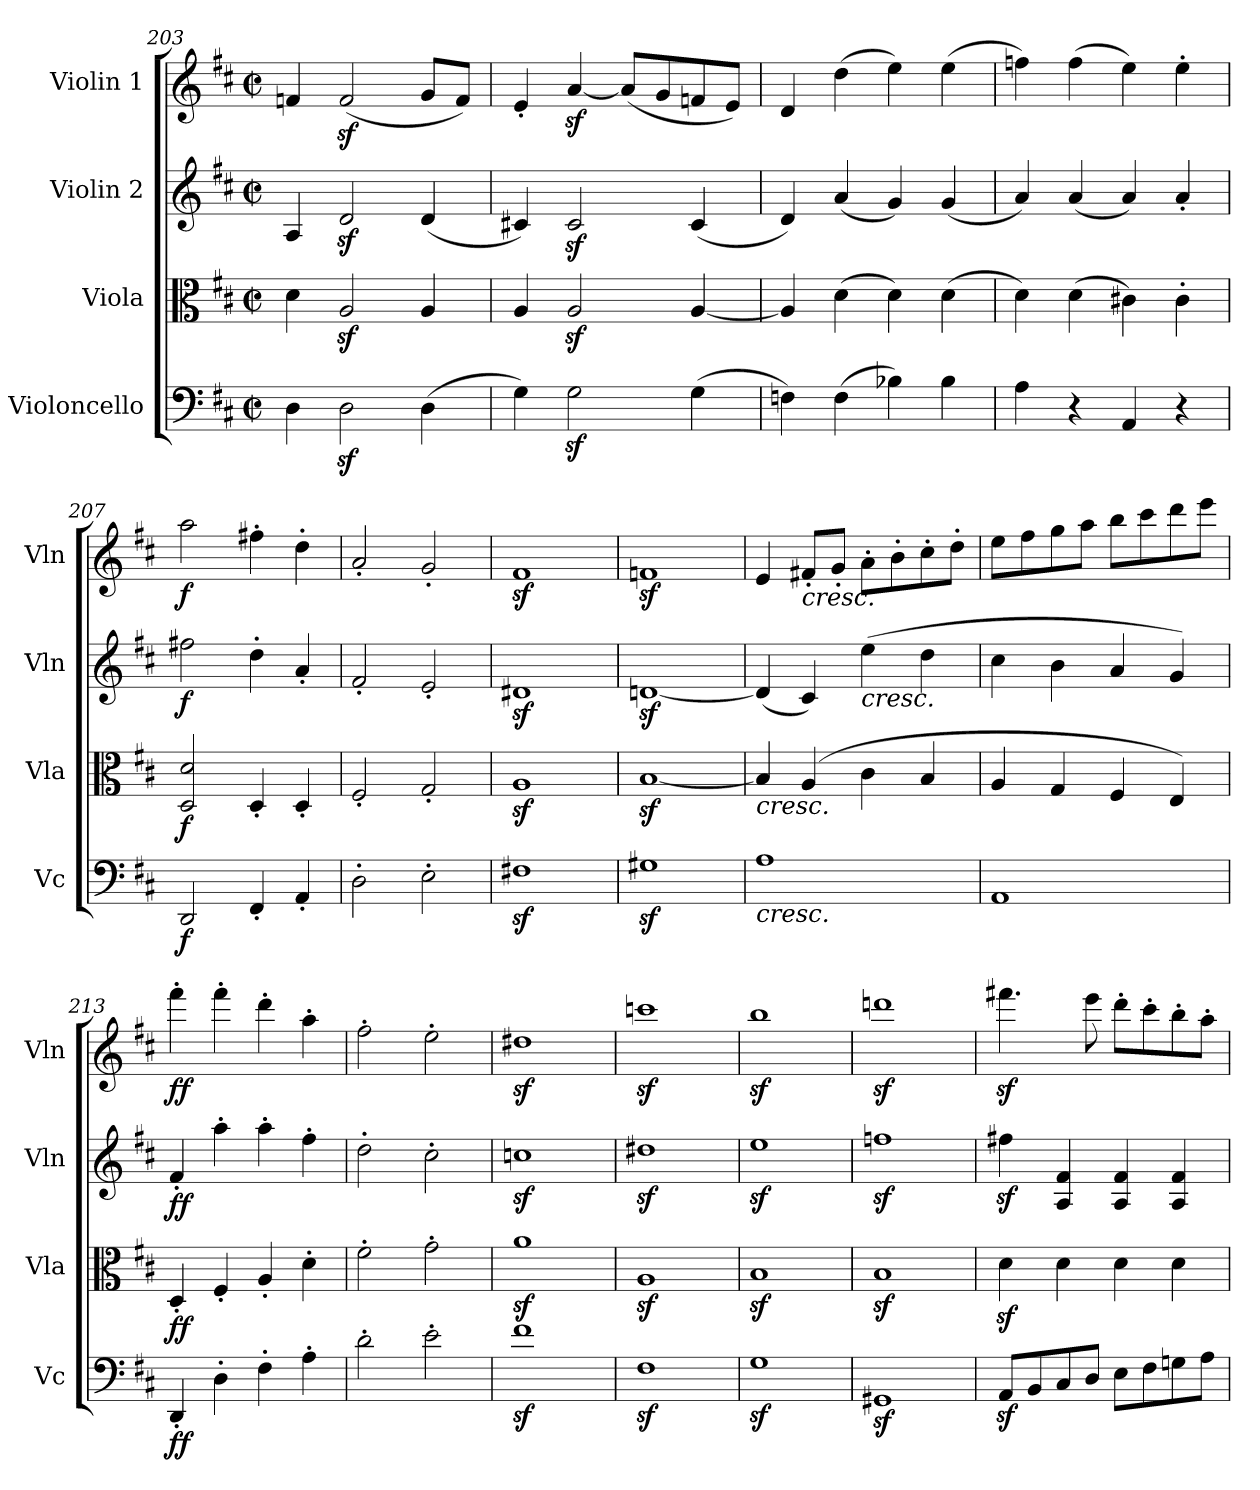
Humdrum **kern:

**kern	**dynam	**kern	**dynam	**kern	**dynam	**kern	**dynam
*part4	*part4	*part3	*part3	*part2	*part2	*part1	*part1
*staff4	*staff4	*staff3	*staff3	*staff2	*staff2	*staff1	*staff1
*I"Violoncello	*	*I"Viola	*	*I"Violin 2	*	*I"Violin 1	*
*I'Vc	*	*I'Vla	*	*I'Vln	*	*I'Vln	*
!!LO:LB:g=z
*clefF4	*	*clefC3	*	*clefG2	*	*clefG2	*
*k[f#c#]	*	*k[f#c#]	*	*k[f#c#]	*	*k[f#c#]	*
*M2/2	*	*M2/2	*	*M2/2	*	*M2/2	*
*met(c|)	*	*met(c|)	*	*met(c|)	*	*met(c|)	*
=203	=203	=203	=203	=203	=203	=203	=203
4D\	.	4d\	.	4A/	.	4fn/	.
2Dz<\	.	2Az</	.	2dz</	.	(2fz</	.
(4D\	.	4A/	.	(4d/	.	8g/L	.
.	.	.	.	.	.	8f/J)	.
=204	=204	=204	=204	=204	=204	=204	=204
4G\)	.	4A/	.	4c#X/)	.	4e'/	.
2Gz<\	.	2Az</	.	2c#z</	.	[4az</	.
.	.	.	.	.	.	(8a/L]	.
.	.	.	.	.	.	8g/	.
(4G\	.	[4A/	.	(4c#/	.	8fn/	.
.	.	.	.	.	.	8e/J)	.
=205	=205	=205	=205	=205	=205	=205	=205
4Fn\)	.	4A/]	.	4d/)	.	4d/	.
(4F\	.	(4d\	.	(4a/	.	(4dd\	.
4B-X\)	.	4d\)	.	4g/)	.	4ee\)	.
4B-\	.	(4d\	.	(4g/	.	(4ee\	.
=206	=206	=206	=206	=206	=206	=206	=206
4A\	.	4d\)	.	4a/)	.	4ffn\)	.
4r	.	(4d\	.	(4a/	.	(4ff\	.
4AA/	.	4c#X\)	.	4a/)	.	4ee\)	.
4r	.	4c#'\	.	4a'/	.	4ee'\	.
=207	=207	=207	=207	=207	=207	=207	=207
!	!LO:DY:b	!	!LO:DY:b	!	!LO:DY:b	!	!LO:DY:b
2DD/	f	2D/ 2d/	f	2ff#X\	f	2aa\	f
4FF#'/	.	4D'/	.	4dd'\	.	4ff#X'\	.
4AA'/	.	4D'/	.	4a'/	.	4dd'\	.
=208	=208	=208	=208	=208	=208	=208	=208
2D'\	.	2F#'/	.	2f#'/	.	2a'/	.
2E'\	.	2G'/	.	2e'/	.	2g'/	.
=209	=209	=209	=209	=209	=209	=209	=209
1F#Xz<	.	1Az<	.	1d#Xz<	.	1f#z<	.
=210	=210	=210	=210	=210	=210	=210	=210
1G#Xz<	.	[1Bz<	.	[1dnz<	.	1fnz<	.
=211	=211	=211	=211	=211	=211	=211	=211
!	!	!LO:TX:b:i:t=cresc.	!	!	!	!	!
!LO:TX:b:i:t=cresc.	!	!	!	!	!	!	!
1A	.	4B/]	.	(4d/]	.	4e/	.
!	!	!	!	!	!	!LO:TX:b:i:t=cresc.	!
.	.	(4A/	.	4c#/)	.	8f#X'/L	.
.	.	.	.	.	.	8g'/J	.
!	!	!	!	!LO:TX:b:i:t=cresc.	!	!	!
.	.	4c#\	.	(4ee\	.	8a'\L	.
.	.	.	.	.	.	8b'\	.
.	.	4B/	.	4dd\	.	8cc#'\	.
.	.	.	.	.	.	8dd'\J	.
=212	=212	=212	=212	=212	=212	=212	=212
1AA	.	4A/	.	4cc#\	.	8ee\L	.
.	.	.	.	.	.	8ff#\	.
.	.	4G/	.	4b\	.	8gg\	.
.	.	.	.	.	.	8aa\J	.
.	.	4F#/	.	4a/	.	8bb\L	.
.	.	.	.	.	.	8ccc#\	.
.	.	4E/)	.	4g/)	.	8ddd\	.
.	.	.	.	.	.	8eee\J	.
!!LO:LB:g=z
=213	=213	=213	=213	=213	=213	=213	=213
!	!LO:DY:b	!	!LO:DY:b	!	!LO:DY:b	!	!LO:DY:b
4DD'/	ff	4D'/	ff	4f#'/	ff	4fff#'\	ff
4D'\	.	4F#'/	.	4aa'\	.	4fff#'\	.
4F#'\	.	4A'/	.	4aa'\	.	4ddd'\	.
4A'\	.	4d'\	.	4ff#'\	.	4aa'\	.
!!LO:PB:g=z
=214	=214	=214	=214	=214	=214	=214	=214
2d'\	.	2f#'\	.	2dd'\	.	2ff#'\	.
2e'\	.	2g'\	.	2cc#'\	.	2ee'\	.
=215	=215	=215	=215	=215	=215	=215	=215
1f#z<	.	1az<	.	1ccnz<	.	1dd#Xz<	.
=216	=216	=216	=216	=216	=216	=216	=216
1F#z<	.	1Az<	.	1dd#Xz<	.	1cccnz<	.
=217	=217	=217	=217	=217	=217	=217	=217
1Gz<	.	1Bz<	.	1eez<	.	1bbz<	.
=218	=218	=218	=218	=218	=218	=218	=218
1GG#Xz<	.	1Bz<	.	1ffnz<	.	1dddnz<	.
=219	=219	=219	=219	=219	=219	=219	=219
8AAz</L	.	4dz<\	.	4ff#Xz<\	.	4.fff#Xz<\	.
8BB/	.	.	.	.	.	.	.
8C#/	.	4d\	.	4A/ 4f#/	.	.	.
8D/J	.	.	.	.	.	8eee\	.
8E\L	.	4d\	.	4A/ 4f#/	.	8ddd'\L	.
8F#\	.	.	.	.	.	8ccc#'\	.
8Gn\	.	4d\	.	4A/ 4f#/	.	8bb'\	.
8A\J	.	.	.	.	.	8aa'\J	.
=	=	=	=	=	=	=	=
*-	*-	*-	*-	*-	*-	*-	*-
